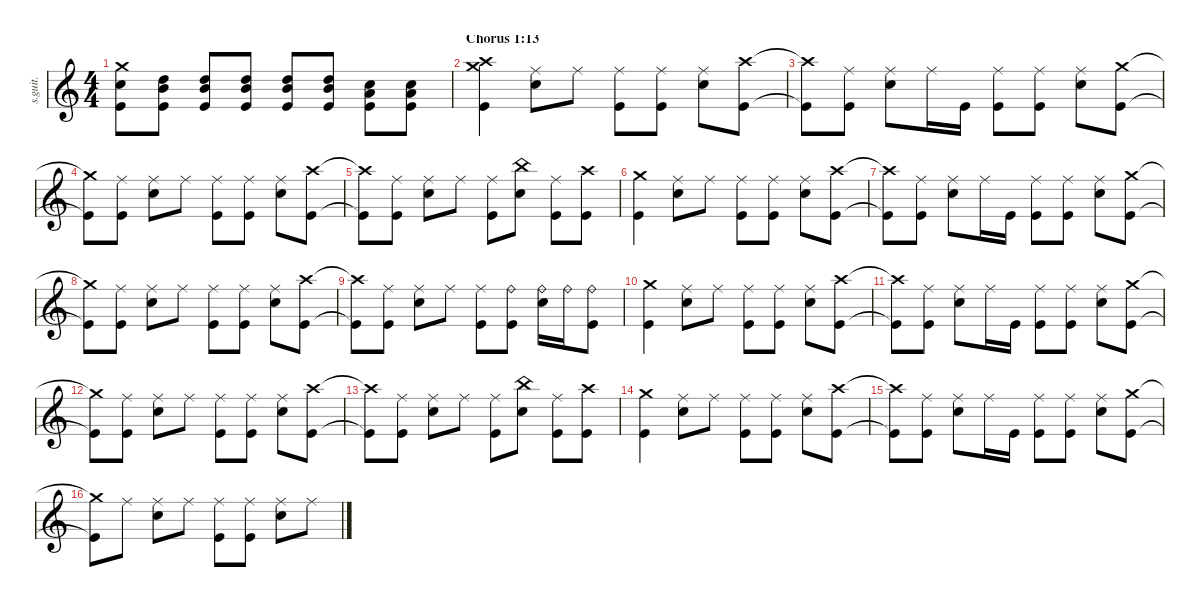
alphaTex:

\defaultSystemsLayout 4
\hideDynamics
\bracketExtendMode nobrackets
\track ("Sean Kinney - Drums" "s.guit.") {instrument percussion}
\staff {score}
\articulation defaults
\ts (4 4)
\tempo (108 hide)
\clef g2
\ks c
("Crash medium (hit)" "Snare (hit) 2" "Kick (hit)").8{dy ff} ("High Tom (hit)" "Mid Tom (hit)" "Kick (hit)").8 ("High Tom (hit)" "Mid Tom (hit)" "Kick (hit)").8 ("High Tom (hit)" "Mid Tom (hit)" "Kick (hit)").8 ("High Tom (hit)" "Mid Tom (hit)" "Kick (hit)").8 ("High Tom (hit)" "Mid Tom (hit)" "Kick (hit)").8 ("Snare (hit) 2" "Low Tom (hit)" "Kick (hit)").8 ("Snare (hit) 2" "Low Tom (hit)" "Kick (hit)").8 |
\section ("" "Chorus 1:13")
\tempo (111 hide)
("Crash medium (hit)" "Crash high (hit)" "Kick (hit)").4{dy f} ("Ride (middle)" "Snare (hit) 2").8 "Ride (middle)".8 ("Ride (middle)" "Kick (hit)").8 ("Ride (middle)" "Kick (hit)").8 ("Ride (middle)" "Snare (hit) 2").8 ("Crash high (hit)" "Kick (hit)").8 |
("Crash high (hit)"{t} "Kick (hit)"{t}).8 ("Ride (middle)" "Kick (hit)").8 ("Ride (middle)" "Snare (hit) 2").8 "Ride (middle)".16 "Kick (hit)".16 ("Ride (middle)" "Kick (hit)").8 ("Ride (middle)" "Kick (hit)").8 ("Ride (middle)" "Snare (hit) 2").8 ("Crash medium (hit)" "Kick (hit)").8 |
("Crash medium (hit)"{t} "Kick (hit)"{t}).8 ("Ride (middle)" "Kick (hit)").8 ("Ride (middle)" "Snare (hit) 2").8 "Ride (middle)".8 ("Ride (middle)" "Kick (hit)").8 ("Ride (middle)" "Kick (hit)").8 ("Ride (middle)" "Snare (hit) 2").8 ("Crash high (hit)" "Kick (hit)").8 |
("Crash high (hit)"{t} "Kick (hit)"{t}).8 ("Ride (middle)" "Kick (hit)").8 ("Ride (middle)" "Snare (hit) 2").8 "Ride (middle)".8 ("Ride (middle)" "Kick (hit)").8 ("China (hit)" "Snare (hit) 2").8 ("Ride (middle)" "Kick (hit)").8 ("Crash high (hit)" "Kick (hit)").8 |
("Crash medium (hit)" "Kick (hit)").4 ("Ride (middle)" "Snare (hit) 2").8 "Ride (middle)".8 ("Ride (middle)" "Kick (hit)").8 ("Ride (middle)" "Kick (hit)").8 ("Ride (middle)" "Snare (hit) 2").8 ("Crash high (hit)" "Kick (hit)").8 |
("Crash high (hit)"{t} "Kick (hit)"{t}).8 ("Ride (middle)" "Kick (hit)").8 ("Ride (middle)" "Snare (hit) 2").8 "Ride (middle)".16 "Kick (hit)".16 ("Ride (middle)" "Kick (hit)").8 ("Ride (middle)" "Kick (hit)").8 ("Ride (middle)" "Snare (hit) 2").8 ("Crash medium (hit)" "Kick (hit)").8 |
("Crash medium (hit)"{t} "Kick (hit)"{t}).8 ("Ride (middle)" "Kick (hit)").8 ("Ride (middle)" "Snare (hit) 2").8 "Ride (middle)".8 ("Ride (middle)" "Kick (hit)").8 ("Ride (middle)" "Kick (hit)").8 ("Ride (middle)" "Snare (hit) 2").8 ("Crash high (hit)" "Kick (hit)").8 |
("Crash high (hit)"{t} "Kick (hit)"{t}).8 ("Ride (middle)" "Kick (hit)").8 ("Ride (middle)" "Snare (hit) 2").8 "Ride (middle)".8 ("Ride (middle)" "Kick (hit)").8 ("Ride (bell)" "Kick (hit)").8 ("Ride (bell)" "Snare (hit) 2").16 "Ride (bell)".16{dy fff} ("Ride (bell)" "Kick (hit)").8 |
("Crash medium (hit)" "Kick (hit)").4{dy f} ("Ride (middle)" "Snare (hit) 2").8 "Ride (middle)".8 ("Ride (middle)" "Kick (hit)").8 ("Ride (middle)" "Kick (hit)").8 ("Ride (middle)" "Snare (hit) 2").8 ("Crash high (hit)" "Kick (hit)").8 |
("Crash high (hit)"{t} "Kick (hit)"{t}).8 ("Ride (middle)" "Kick (hit)").8 ("Ride (middle)" "Snare (hit) 2").8 "Ride (middle)".16 "Kick (hit)".16 ("Ride (middle)" "Kick (hit)").8 ("Ride (middle)" "Kick (hit)").8 ("Ride (middle)" "Snare (hit) 2").8 ("Crash medium (hit)" "Kick (hit)").8 |
("Crash medium (hit)"{t} "Kick (hit)"{t}).8 ("Ride (middle)" "Kick (hit)").8 ("Ride (middle)" "Snare (hit) 2").8 "Ride (middle)".8 ("Ride (middle)" "Kick (hit)").8 ("Ride (middle)" "Kick (hit)").8 ("Ride (middle)" "Snare (hit) 2").8 ("Crash high (hit)" "Kick (hit)").8 |
("Crash high (hit)"{t} "Kick (hit)"{t}).8 ("Ride (middle)" "Kick (hit)").8 ("Ride (middle)" "Snare (hit) 2").8 "Ride (middle)".8 ("Ride (middle)" "Kick (hit)").8 ("China (hit)" "Snare (hit) 2").8 ("Ride (middle)" "Kick (hit)").8 ("Crash high (hit)" "Kick (hit)").8 |
("Crash medium (hit)" "Kick (hit)").4 ("Ride (middle)" "Snare (hit) 2").8 "Ride (middle)".8 ("Ride (middle)" "Kick (hit)").8 ("Ride (middle)" "Kick (hit)").8 ("Ride (middle)" "Snare (hit) 2").8 ("Crash high (hit)" "Kick (hit)").8 |
("Crash high (hit)"{t} "Kick (hit)"{t}).8 ("Ride (middle)" "Kick (hit)").8 ("Ride (middle)" "Snare (hit) 2").8 "Ride (middle)".16 "Kick (hit)".16{dy ff} ("Ride (middle)" "Kick (hit)").8{dy f} ("Ride (middle)" "Kick (hit)").8 ("Ride (middle)" "Snare (hit) 2").8 ("Crash medium (hit)" "Kick (hit)").8 |
("Crash medium (hit)"{t} "Kick (hit)"{t}).8 "Ride (middle)".8 ("Ride (middle)" "Snare (hit) 2").8 "Ride (middle)".8 ("Ride (middle)" "Kick (hit)").8 ("Ride (middle)" "Kick (hit)").8 ("Ride (middle)" "Snare (hit) 2").8 "Ride (middle)".8
